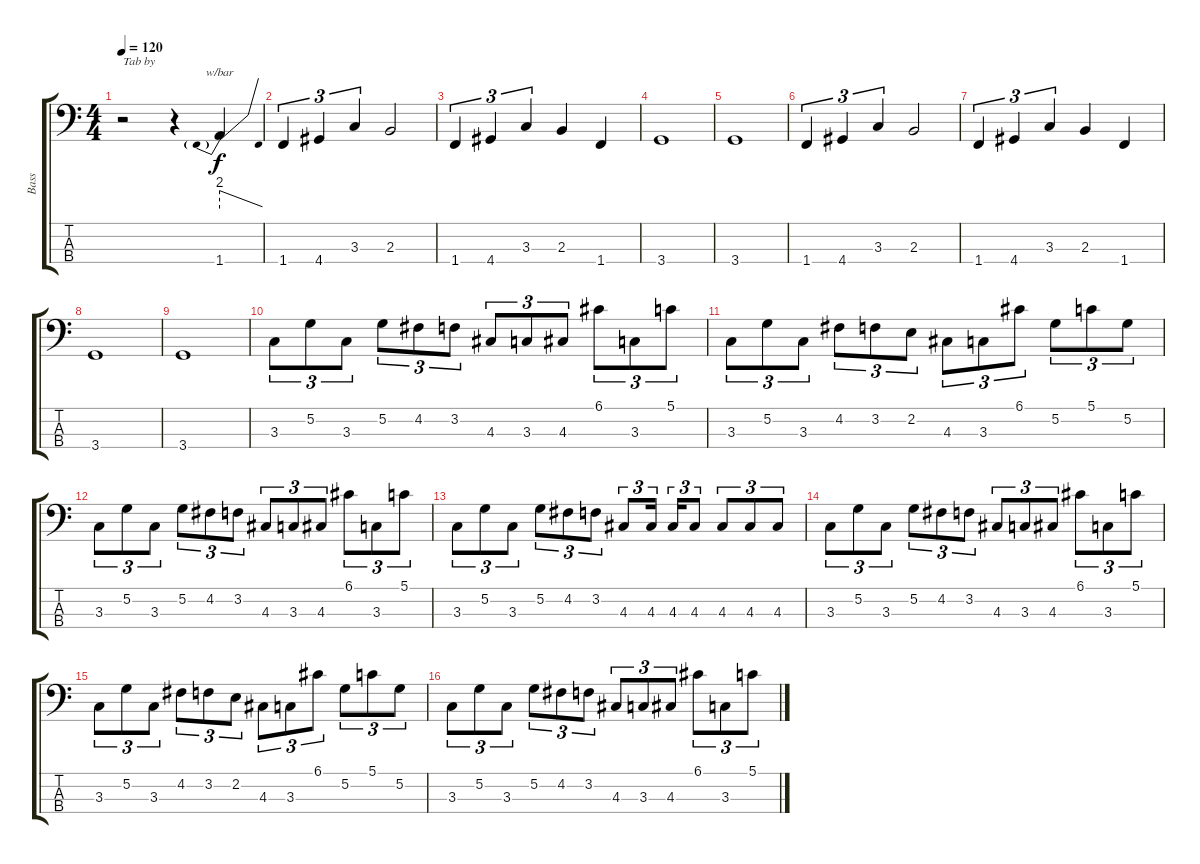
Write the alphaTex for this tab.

\track ("Bass" "Bass") {instrument electricbassfinger}
\staff {score tabs}
\tuning (G2 D2 A1 E1) {hide}
\ts (4 4)
\tempo 120
\clef f4
\ks c
r.2{txt "Tab by" dy f instrument electricbassfinger} r.4 1.4.4{tbe (predivedive default 0 8 60 0)} |
1.4.4{tu (3 2)} 4.4.4{tu (3 2)} 3.3.4{tu (3 2)} 2.3.2 |
1.4.4{tu (3 2)} 4.4.4{tu (3 2)} 3.3.4{tu (3 2)} 2.3.4 1.4.4 |
3.4.1 |
3.4.1 |
1.4.4{tu (3 2)} 4.4.4{tu (3 2)} 3.3.4{tu (3 2)} 2.3.2 |
1.4.4{tu (3 2)} 4.4.4{tu (3 2)} 3.3.4{tu (3 2)} 2.3.4 1.4.4 |
3.4.1 |
3.4.1 |
3.3.8{tu (3 2)} 5.2.8{tu (3 2)} 3.3.8{tu (3 2)} 5.2.8{tu (3 2)} 4.2.8{tu (3 2)} 3.2.8{tu (3 2)} 4.3.8{tu (3 2)} 3.3.8{tu (3 2)} 4.3.8{tu (3 2)} 6.1.8{tu (3 2)} 3.3.8{tu (3 2)} 5.1.8{tu (3 2)} |
3.3.8{tu (3 2)} 5.2.8{tu (3 2)} 3.3.8{tu (3 2)} 4.2.8{tu (3 2)} 3.2.8{tu (3 2)} 2.2.8{tu (3 2)} 4.3.8{tu (3 2)} 3.3.8{tu (3 2)} 6.1.8{tu (3 2)} 5.2.8{tu (3 2)} 5.1.8{tu (3 2)} 5.2.8{tu (3 2)} |
3.3.8{tu (3 2)} 5.2.8{tu (3 2)} 3.3.8{tu (3 2)} 5.2.8{tu (3 2)} 4.2.8{tu (3 2)} 3.2.8{tu (3 2)} 4.3.8{tu (3 2)} 3.3.8{tu (3 2)} 4.3.8{tu (3 2)} 6.1.8{tu (3 2)} 3.3.8{tu (3 2)} 5.1.8{tu (3 2)} |
3.3.8{tu (3 2)} 5.2.8{tu (3 2)} 3.3.8{tu (3 2)} 5.2.8{tu (3 2)} 4.2.8{tu (3 2)} 3.2.8{tu (3 2)} 4.3.8{tu (3 2)} 4.3.16{tu (3 2)} 4.3.16{tu (3 2)} 4.3.8{tu (3 2)} 4.3.8{tu (3 2)} 4.3.8{tu (3 2)} 4.3.8{tu (3 2)} |
3.3.8{tu (3 2)} 5.2.8{tu (3 2)} 3.3.8{tu (3 2)} 5.2.8{tu (3 2)} 4.2.8{tu (3 2)} 3.2.8{tu (3 2)} 4.3.8{tu (3 2)} 3.3.8{tu (3 2)} 4.3.8{tu (3 2)} 6.1.8{tu (3 2)} 3.3.8{tu (3 2)} 5.1.8{tu (3 2)} |
3.3.8{tu (3 2)} 5.2.8{tu (3 2)} 3.3.8{tu (3 2)} 4.2.8{tu (3 2)} 3.2.8{tu (3 2)} 2.2.8{tu (3 2)} 4.3.8{tu (3 2)} 3.3.8{tu (3 2)} 6.1.8{tu (3 2)} 5.2.8{tu (3 2)} 5.1.8{tu (3 2)} 5.2.8{tu (3 2)} |
3.3.8{tu (3 2)} 5.2.8{tu (3 2)} 3.3.8{tu (3 2)} 5.2.8{tu (3 2)} 4.2.8{tu (3 2)} 3.2.8{tu (3 2)} 4.3.8{tu (3 2)} 3.3.8{tu (3 2)} 4.3.8{tu (3 2)} 6.1.8{tu (3 2)} 3.3.8{tu (3 2)} 5.1.8{tu (3 2)}
